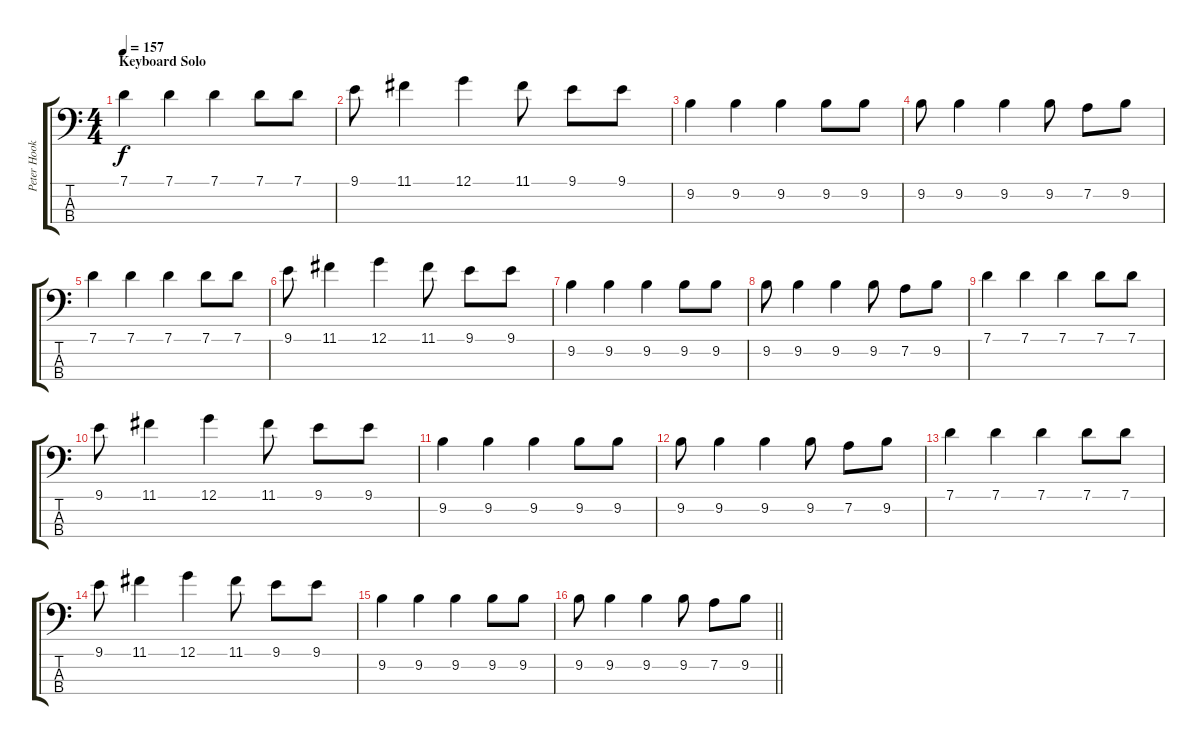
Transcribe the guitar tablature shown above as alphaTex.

\track ("Peter Hook" "Peter Hook") {instrument electricbasspick}
\staff {score tabs}
\tuning (G2 D2 A1 E1) {hide}
\ts (4 4)
\section ("" "Keyboard Solo")
\tempo 157
\clef f4
\ks c
7.1.4{dy f} 7.1.4 7.1.4 7.1.8 7.1.8 |
9.1.8 11.1.4 12.1.4 11.1.8 9.1.8 9.1.8 |
9.2.4 9.2.4 9.2.4 9.2.8 9.2.8 |
9.2.8 9.2.4 9.2.4 9.2.8 7.2.8 9.2.8 |
7.1.4 7.1.4 7.1.4 7.1.8 7.1.8 |
9.1.8 11.1.4 12.1.4 11.1.8 9.1.8 9.1.8 |
9.2.4 9.2.4 9.2.4 9.2.8 9.2.8 |
9.2.8 9.2.4 9.2.4 9.2.8 7.2.8 9.2.8 |
7.1.4 7.1.4 7.1.4 7.1.8 7.1.8 |
9.1.8 11.1.4 12.1.4 11.1.8 9.1.8 9.1.8 |
9.2.4 9.2.4 9.2.4 9.2.8 9.2.8 |
9.2.8 9.2.4 9.2.4 9.2.8 7.2.8 9.2.8 |
7.1.4 7.1.4 7.1.4 7.1.8 7.1.8 |
9.1.8 11.1.4 12.1.4 11.1.8 9.1.8 9.1.8 |
9.2.4 9.2.4 9.2.4 9.2.8 9.2.8 |
\barLineRight lightlight
9.2.8 9.2.4 9.2.4 9.2.8 7.2.8 9.2.8
